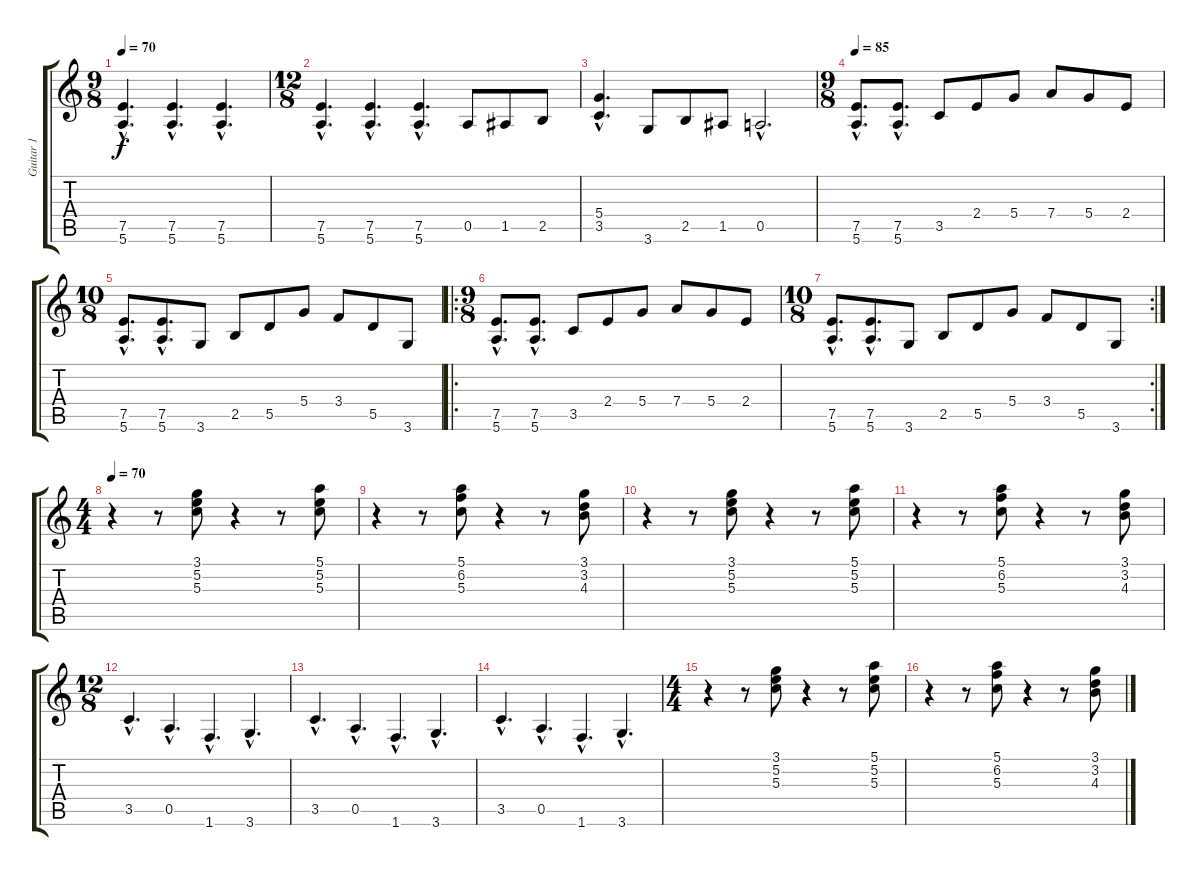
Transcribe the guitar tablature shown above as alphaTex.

\track ("Guitar 1" "Guitar 1") {instrument overdrivenguitar}
\staff {score tabs}
\tuning (E4 B3 G3 D3 A2 E2) {hide}
\ts (9 8)
\tempo 70
\clef g2
\ks c
(7.5{hac} 5.6{hac}).4{d dy f} (7.5{hac} 5.6{hac}).4{d} (7.5{hac} 5.6{hac}).4{d} |
\ts (12 8)
(7.5{hac} 5.6{hac}).4{d} (7.5{hac} 5.6{hac}).4{d} (7.5{hac} 5.6{hac}).4{d} 0.5.8 1.5.8 2.5.8 |
(5.4{hac} 3.5{hac}).4{d} 3.6.8 2.5.8 1.5.8 0.5{hac}.2{d} |
\ts (9 8)
\tempo 85
(7.5{hac} 5.6{hac}).8{d} (7.5{hac} 5.6{hac}).8{d} 3.5.8 2.4.8 5.4.8 7.4.8 5.4.8 2.4.8 |
\ts (10 8)
(7.5{hac} 5.6{hac}).8{d} (7.5{hac} 5.6{hac}).8{d} 3.6.8 2.5.8 5.5.8 5.4.8 3.4.8 5.5.8 3.6.8 |
\ro
\ts (9 8)
(7.5{hac} 5.6{hac}).8{d} (7.5{hac} 5.6{hac}).8{d} 3.5.8 2.4.8 5.4.8 7.4.8 5.4.8 2.4.8 |
\rc 2
\ts (10 8)
(7.5{hac} 5.6{hac}).8{d} (7.5{hac} 5.6{hac}).8{d} 3.6.8 2.5.8 5.5.8 5.4.8 3.4.8 5.5.8 3.6.8 |
\ts (4 4)
\tempo 70
r.4 r.8 (3.1 5.2 5.3).8 r.4 r.8 (5.1 5.2 5.3).8 |
r.4 r.8 (5.1 6.2 5.3).8 r.4 r.8 (3.1 3.2 4.3).8 |
r.4 r.8 (3.1 5.2 5.3).8 r.4 r.8 (5.1 5.2 5.3).8 |
r.4 r.8 (5.1 6.2 5.3).8 r.4 r.8 (3.1 3.2 4.3).8 |
\ts (12 8)
3.5{hac}.4{d} 0.5{hac}.4{d} 1.6{hac}.4{d} 3.6{hac}.4{d} |
3.5{hac}.4{d} 0.5{hac}.4{d} 1.6{hac}.4{d} 3.6{hac}.4{d} |
3.5{hac}.4{d} 0.5{hac}.4{d} 1.6{hac}.4{d} 3.6{hac}.4{d} |
\ts (4 4)
r.4 r.8 (3.1 5.2 5.3).8 r.4 r.8 (5.1 5.2 5.3).8 |
r.4 r.8 (5.1 6.2 5.3).8 r.4 r.8 (3.1 3.2 4.3).8
